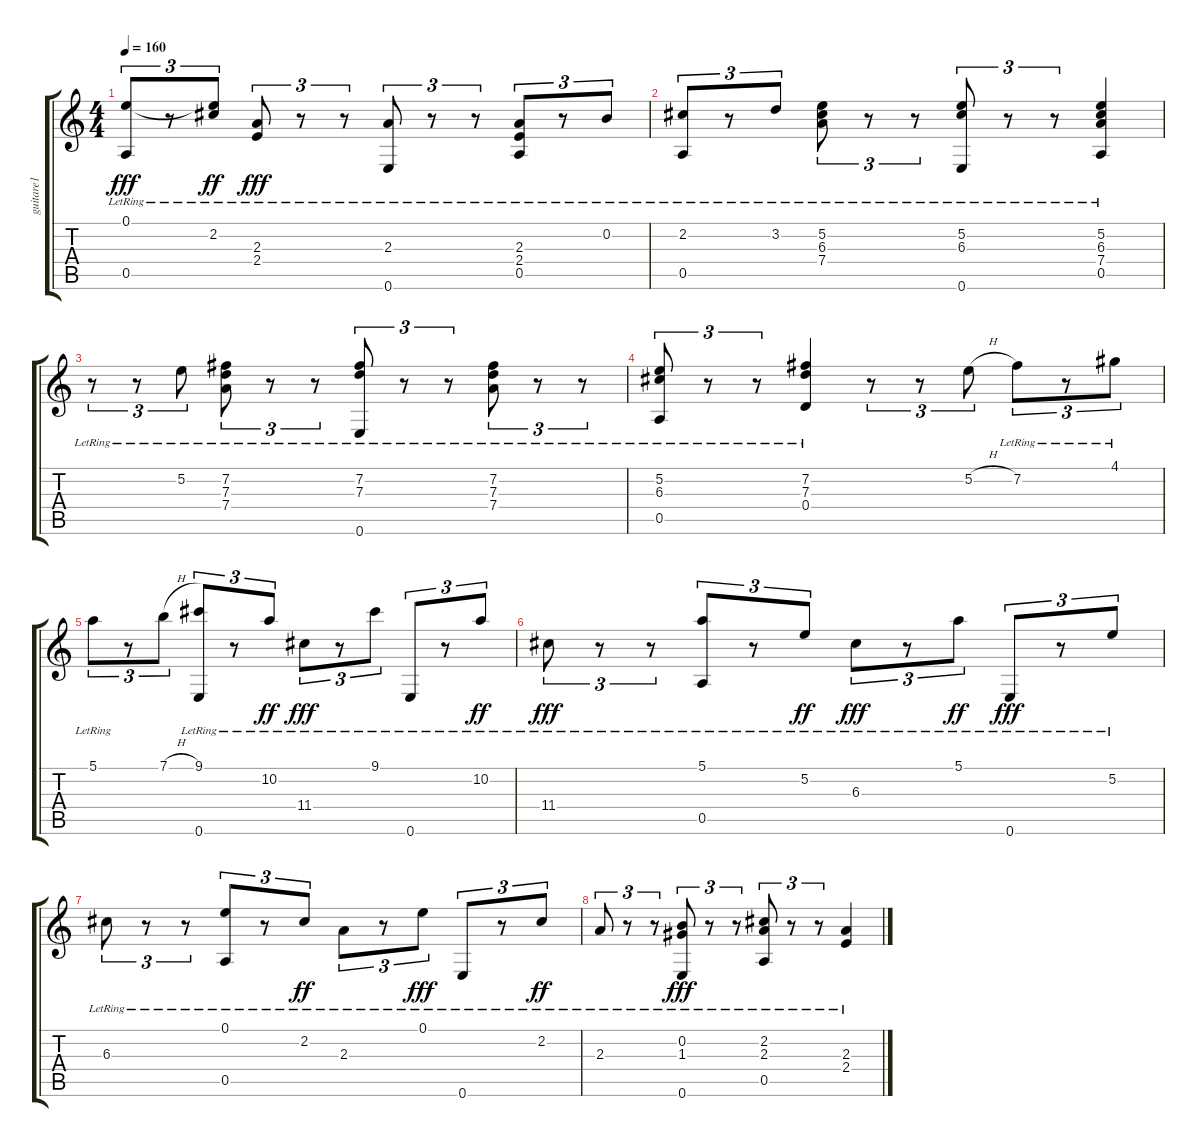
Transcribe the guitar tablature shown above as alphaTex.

\track ("guitare1" "guitare1") {instrument electricguitarmuted}
\staff {score tabs}
\tuning (E4 B3 G3 D3 A2 E2) {hide}
\ts (4 4)
\tempo 160
\clef g2
\ks c
(0.1{lr} 0.5{lr}).8{tu (3 2) dy fff instrument electricguitarmuted} r.8{tu (3 2)} (0.1{t} 2.2{lr}).8{tu (3 2) dy ff} (2.3{lr} 2.4{lr}).8{tu (3 2) dy fff} r.8{tu (3 2)} r.8{tu (3 2)} (2.3{lr} 0.6{lr}).8{tu (3 2)} r.8{tu (3 2)} r.8{tu (3 2)} (2.3{lr} 2.4{lr} 0.5{lr}).8{tu (3 2)} r.8{tu (3 2)} 0.2{lr}.8{tu (3 2)} |
(2.2{lr} 0.5{lr}).8{tu (3 2)} r.8{tu (3 2)} 3.2{lr}.8{tu (3 2)} (5.2{lr} 6.3{lr} 7.4{lr}).8{tu (3 2)} r.8{tu (3 2)} r.8{tu (3 2)} (5.2{lr} 6.3{lr} 0.6{lr}).8{tu (3 2)} r.8{tu (3 2)} r.8{tu (3 2)} (5.2{lr} 6.3{lr} 7.4{lr} 0.5{lr}).4 |
r.8{tu (3 2)} r.8{tu (3 2)} 5.2{lr}.8{tu (3 2)} (7.2{lr} 7.3{lr} 7.4{lr}).8{tu (3 2)} r.8{tu (3 2)} r.8{tu (3 2)} (7.2{lr} 7.3{lr} 0.6{lr}).8{tu (3 2)} r.8{tu (3 2)} r.8{tu (3 2)} (7.2{lr} 7.3{lr} 7.4{lr}).8{tu (3 2)} r.8{tu (3 2)} r.8{tu (3 2)} |
(5.2{lr} 6.3{lr} 0.5{lr}).8{tu (3 2)} r.8{tu (3 2)} r.8{tu (3 2)} (7.2{lr} 7.3{lr} 0.4{lr}).4 r.8{tu (3 2)} r.8{tu (3 2)} 5.2{h}.8{tu (3 2)} 7.2{lr}.8{tu (3 2)} r.8{tu (3 2)} 4.1{lr}.8{tu (3 2)} |
5.1{lr}.8{tu (3 2)} r.8{tu (3 2)} 7.1{h}.8{tu (3 2)} (9.1{lr} 0.6{lr}).8{tu (3 2)} r.8{tu (3 2)} 10.2{lr}.8{tu (3 2) dy ff} 11.4{lr}.8{tu (3 2) dy fff} r.8{tu (3 2)} 9.1{lr}.8{tu (3 2)} 0.6{lr}.8{tu (3 2)} r.8{tu (3 2)} 10.2{lr}.8{tu (3 2) dy ff} |
11.4{lr}.8{tu (3 2) dy fff} r.8{tu (3 2)} r.8{tu (3 2)} (5.1{lr} 0.5{lr}).8{tu (3 2)} r.8{tu (3 2)} 5.2{lr}.8{tu (3 2) dy ff} 6.3{lr}.8{tu (3 2) dy fff} r.8{tu (3 2)} 5.1{lr}.8{tu (3 2) dy ff} 0.6{lr}.8{tu (3 2) dy fff} r.8{tu (3 2)} 5.2{lr}.8{tu (3 2)} |
6.3{lr}.8{tu (3 2)} r.8{tu (3 2)} r.8{tu (3 2)} (0.1{lr} 0.5{lr}).8{tu (3 2)} r.8{tu (3 2)} 2.2{lr}.8{tu (3 2) dy ff} 2.3{lr}.8{tu (3 2)} r.8{tu (3 2)} 0.1{lr}.8{tu (3 2) dy fff} 0.6{lr}.8{tu (3 2)} r.8{tu (3 2)} 2.2{lr}.8{tu (3 2) dy ff} |
2.3{lr}.8{tu (3 2)} r.8{tu (3 2)} r.8{tu (3 2)} (0.2{lr} 1.3{lr} 0.6{lr}).8{tu (3 2) dy fff} r.8{tu (3 2)} r.8{tu (3 2)} (2.2{lr} 2.3{lr} 0.5{lr}).8{tu (3 2)} r.8{tu (3 2)} r.8{tu (3 2)} (2.3{lr} 2.4{lr}).4
